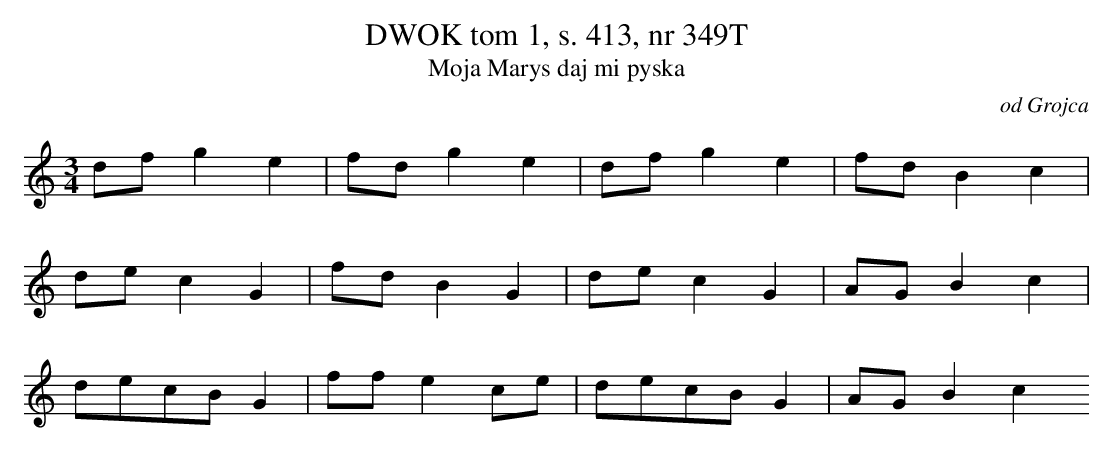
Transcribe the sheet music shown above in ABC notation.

X:1
T: DWOK tom 1, s. 413, nr 349T
T: Moja Marys daj mi pyska
O: od Grojca
M: 3/4
L: 1/8
K: C
dfg2e2 | fdg2e2 | dfg2e2 | fdB2c2 |
dec2G2 | fdB2G2 | dec2G2 | AGB2c2 |
decBG2 | ffe2ce | decBG2 | AGB2c2
